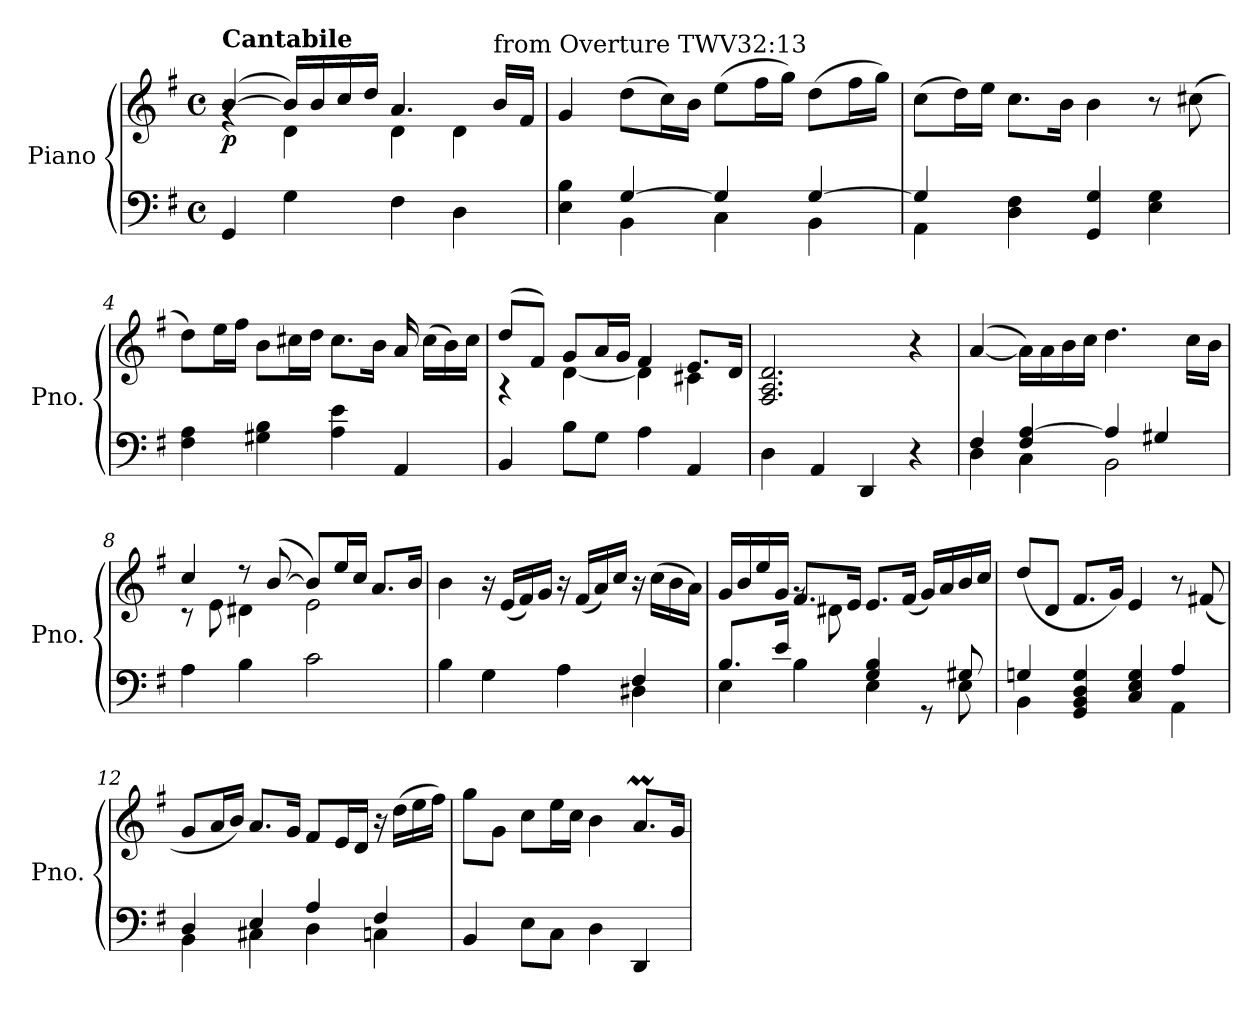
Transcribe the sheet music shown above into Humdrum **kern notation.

**kern	**kern	**dynam
*part1	*part1	*part1
*staff2	*staff1	*staff1/2
*I"Piano	*	*
*I'Pno.	*	*
*clefF4	*clefG2	*
*k[f#]	*k[f#]	*
*M4/4	*M4/4	*
*met(c)	*met(c)	*
*MM50	*MM50	*
=1	=1	=1
*	*^	*
!	!LO:TX:a:B:t=Cantabile	!	!
!	!	!	!LO:DY:b
4GG/	([4b/	4rg	p
4G\	16b/LL])	4d\	.
.	16b/	.	.
.	16cc/	.	.
.	16dd/JJ	.	.
4F#\	4.a/	4d\	.
*	*MM55	*	*
4D\	.	4d\	.
*	*MM55	*	*
!	!LO:TX:a:t=from Overture TWV32&colon;13	!	!
.	16b/LL	.	.
.	16f#/JJ	.	.
*	*v	*v	*
=2	=2	=2
*	*MM55	*
*^	*	*
4E\ 4B\	4ryy	4g/	.
*	*	*MM50	*
[4G/	4BB\	(8dd\L	.
.	.	16cc\L)	.
.	.	16b\JJ	.
4G/]	4C\	(8ee\L	.
.	.	16ff#\L	.
.	.	16gg\JJ)	.
[4G/	4BB\	(8dd\L	.
.	.	16ff#\L	.
.	.	16gg\JJ)	.
!!LO:LB:g=z
=3	=3	=3	=3
4G/]	4AA\	(8cc\L	.
.	.	16dd\L)	.
.	.	16ee\JJ	.
4D\ 4F#\	2.ryy	8.cc\L	.
.	.	16b\Jk	.
4GG/ 4G/	.	4b\	.
4E\ 4G\	.	8r	.
.	.	(8cc#X\	.
*v	*v	*	*
=4	=4	=4
4F#\ 4A\	8dd\L)	.
.	16ee\L	.
.	16ff#\JJ	.
4G#X\ 4B\	8b\L	.
.	16cc#X\L	.
.	16dd\JJ	.
4A\ 4e\	8.cc#\L	.
.	16b\Jk	.
4AA/	16a/	.
.	(16cc#\LL	.
.	16b\)	.
.	16cc#\JJ	.
!!LO:LB:g=z
=5	=5	=5
*	*^	*
4BB/	(8dd/L	4r	.
.	8f#/J)	.	.
8B\L	8g/L	[4d\	.
8G\J	16a/L	.	.
.	16g/JJ	.	.
4A\	4f#/	4d\]	.
4AA/	8.e/L	4c#X\	.
.	16d/Jk	.	.
*	*v	*v	*
=6	=6	=6
4D\	2.F#/ 2.A/ 2.d/	.
4AA/	.	.
4DD/	.	.
4r	4r	.
=7	=7	=7
*^	*	*
4F#/	4D\	([4a/	.
4F#/ [4A/	4C\	16a\LL])	.
.	.	16a\	.
.	.	16b\	.
.	.	16cc\JJ	.
4A/]	2BB\	4.dd\	.
4G#X/	.	.	.
.	.	16cc\LL	.
.	.	16b\JJ	.
*v	*v	*	*
!!LO:LB:g=z
=8	=8	=8
*	*^	*
4A\	4cc/	8r	.
.	.	8e\	.
4B\	8r	4d#X\	.
.	([8b/	.	.
2c\	8b/L])	2e\	.
.	16ee/L	.	.
.	16cc/JJ	.	.
.	8.a/L	.	.
.	16b/Jk	.	.
*	*v	*v	*
=9	=9	=9
*^	*	*
4B\	2.ryy	4b\	.
4G\	.	16r	.
.	.	(16e/LL	.
.	.	16f#/)	.
.	.	16g/JJ	.
4A\	.	16r	.
.	.	(16f#/LL	.
.	.	16a/)	.
.	.	16cc/JJ	.
4F#/	4D#X\	16r	.
.	.	(16cc\LL	.
.	.	16b\	.
.	.	16a\JJ)	.
=10	=10	=10	=10
*	*	*^	*
8.B/L	4E\	16g/LL	4ryy	.
.	.	16b/	.	.
.	.	16ee/	.	.
16e/Jk	.	16g/JJ	.	.
4B\	4ryy	8.f#/L	8rg	.
.	.	.	8d#X\	.
.	.	16e/Jk	.	.
4G/ 4B/	4E\	8.e/L	2ryy	.
.	.	(16f#/Jk	.	.
8rGG	8ryy	16g/LL)	.	.
.	.	16a/	.	.
8G#X/	8E\	16b/	.	.
.	.	16cc/JJ	.	.
*	*	*v	*v	*
!!LO:LB:g=z
=11	=11	=11	=11
4Gn/	4BB\	(8dd/L	.
.	.	8d/J	.
4GG/ 4BB/ 4D/ 4G/	2ryy	8.f#/L	.
.	.	16g/Jk)	.
4C/ 4E/ 4G/	.	4e/	.
4A/	4AA\	8r	.
.	.	(8f#X/	.
=12	=12	=12	=12
4D/	4BB\	8g/L	.
.	.	16a/L	.
.	.	16b/JJ)	.
4E/	4C#X\	8.a/L	.
.	.	16g/Jk	.
4A/	4D\	8f#/L	.
.	.	16e/L	.
.	.	16d/JJ	.
4F#/	4Cn\	16r	.
.	.	(16dd\LL	.
.	.	16ee\	.
.	.	16ff#\JJ)	.
*v	*v	*	*
=13	=13	=13
4BB/	8gg\L	.
.	8g\J	.
8E\L	8cc\L	.
8C\J	16ee\L	.
.	16cc\JJ	.
*	*MM48	*
4D\	4b\	.
4DD/	8.aM/L	.
.	16g/Jk	.
=	=	=
*-	*-	*-
